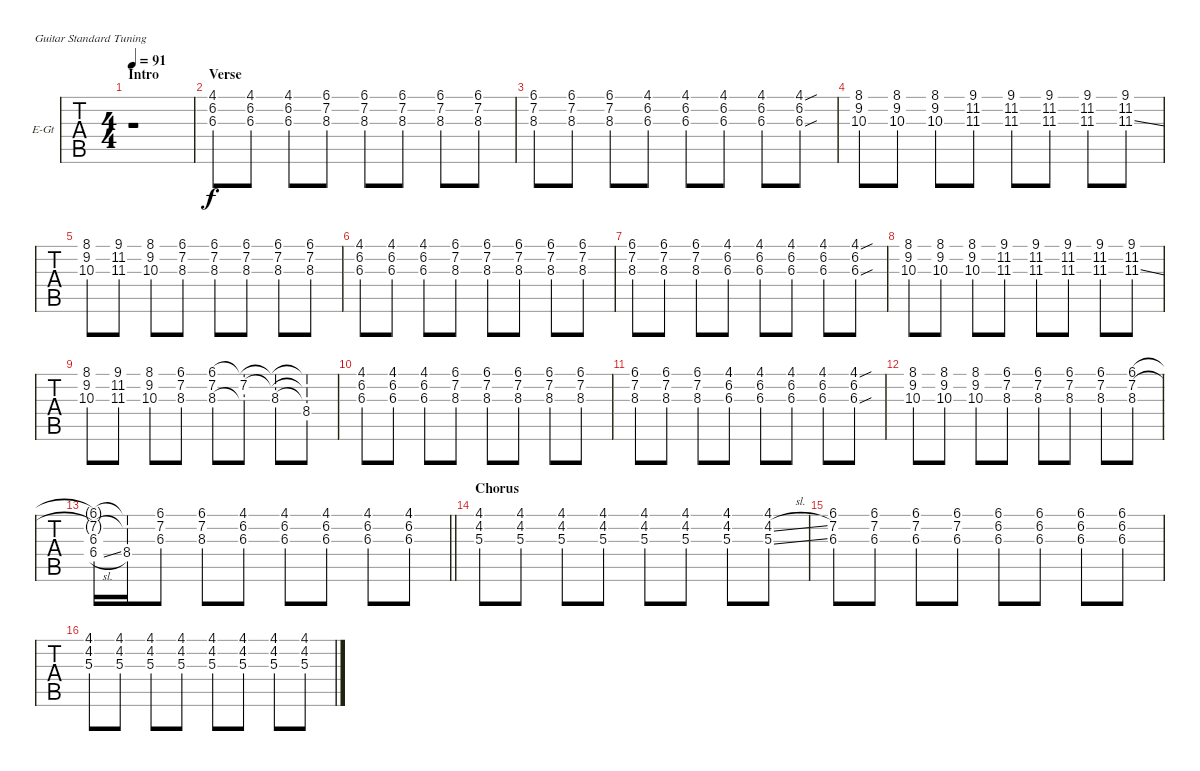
\bracketExtendMode groupsimilarinstruments
\firstSystemTrackNameOrientation horizontal
\otherSystemsTrackNameOrientation horizontal
\track ("Nick" "E-Gt") {instrument electricguitarjazz}
\staff {tabs}
\tuning (E4 B3 G3 D3 A2 E2)
\ts (4 4)
\section ("" "Intro")
\tempo 91
\clef g2
\ks c
r.1{dy f instrument electricguitarjazz} |
\section ("" "Verse")
(4.1 6.2 6.3).8 (4.1 6.2 6.3).8 (4.1 6.2 6.3).8 (6.1 7.2 8.3).8 (6.1 7.2 8.3).8 (6.1 7.2 8.3).8 (6.1 7.2 8.3).8 (6.1 7.2 8.3).8 |
(6.1 7.2 8.3).8 (6.1 7.2 8.3).8 (6.1 7.2 8.3).8 (4.1 6.2 6.3).8 (4.1 6.2 6.3).8 (4.1 6.2 6.3).8 (4.1 6.2 6.3).8 (4.1{sou} 6.2 6.3{sou}).8 |
(8.1 9.2 10.3).8 (8.1 9.2 10.3).8 (8.1 9.2 10.3).8 (9.1 11.2 11.3).8 (9.1 11.2 11.3).8 (9.1 11.2 11.3).8 (9.1 11.2 11.3).8 (9.1 11.2 11.3{ss}).8 |
(8.1 9.2 10.3).8 (9.1 11.2 11.3).8 (8.1 9.2 10.3).8 (6.1 7.2 8.3).8 (6.1 7.2 8.3).8 (6.1 7.2 8.3).8 (6.1 7.2 8.3).8 (6.1 7.2 8.3).8 |
(4.1 6.2 6.3).8 (4.1 6.2 6.3).8 (4.1 6.2 6.3).8 (6.1 7.2 8.3).8 (6.1 7.2 8.3).8 (6.1 7.2 8.3).8 (6.1 7.2 8.3).8 (6.1 7.2 8.3).8 |
(6.1 7.2 8.3).8 (6.1 7.2 8.3).8 (6.1 7.2 8.3).8 (4.1 6.2 6.3).8 (4.1 6.2 6.3).8 (4.1 6.2 6.3).8 (4.1 6.2 6.3).8 (4.1{sou} 6.2 6.3{sou}).8 |
(8.1 9.2 10.3).8 (8.1 9.2 10.3).8 (8.1 9.2 10.3).8 (9.1 11.2 11.3).8 (9.1 11.2 11.3).8 (9.1 11.2 11.3).8 (9.1 11.2 11.3).8 (9.1 11.2 11.3{ss}).8 |
(8.1 9.2 10.3).8 (9.1 11.2 11.3).8 (8.1 9.2 10.3).8 (6.1 7.2 8.3).8 (6.1 7.2 8.3).8 (7.2{ac} 8.3{t} 6.1{t}).8 (8.3{ac} 6.1{t} 7.2{t}).8 (6.1{t} 7.2{t} 8.3{t} 8.4).8 |
(4.1 6.2 6.3).8 (4.1 6.2 6.3).8 (4.1 6.2 6.3).8 (6.1 7.2 8.3).8 (6.1 7.2 8.3).8 (6.1 7.2 8.3).8 (6.1 7.2 8.3).8 (6.1 7.2 8.3).8 |
(6.1 7.2 8.3).8 (6.1 7.2 8.3).8 (6.1 7.2 8.3).8 (4.1 6.2 6.3).8 (4.1 6.2 6.3).8 (4.1 6.2 6.3).8 (4.1 6.2 6.3).8 (4.1{sou} 6.2 6.3{sou}).8 |
(8.1 9.2 10.3).8 (8.1 9.2 10.3).8 (8.1 9.2 10.3).8 (6.1 7.2 8.3).8 (6.1 7.2 8.3).8 (6.1 7.2 8.3).8 (6.1 7.2 8.3).8 (6.1 7.2 8.3).8 |
\barLineRight lightlight
(6.3{ac} 6.4{sl ac} 6.1{t} 7.2{t}).16 (6.1{t} 7.2{t} 8.4{ac}).16 (6.1 7.2 6.3{ac}).8 (6.1 7.2 8.3{ac}).8 (4.1 6.2 6.3{hac}).8 (4.1 6.2 6.3{hac}).8 (4.1 6.2 6.3{ac}).8 (4.1 6.2 6.3{ac}).8 (4.1 6.2 6.3{ac}).8 |
\section ("" "Chorus")
(4.1 4.2 5.3).8 (4.1 4.2 5.3).8 (4.1 4.2 5.3).8 (4.1 4.2 5.3).8 (4.1 4.2 5.3).8 (4.1 4.2 5.3).8 (4.1 4.2 5.3).8 (4.1 4.2{sl} 5.3{sl}).8 |
(6.1 7.2{hac} 6.3).8 (6.1 7.2{hac} 6.3).8 (6.1 7.2{hac} 6.3).8 (6.1 7.2{hac} 6.3).8 (6.1 6.2{hac} 6.3).8 (6.1 6.2{hac} 6.3).8 (6.1 6.2{hac} 6.3).8 (6.1 6.2{hac} 6.3).8 |
(4.1 4.2 5.3).8 (4.1 4.2 5.3).8 (4.1 4.2 5.3).8 (4.1 4.2 5.3).8 (4.1 4.2 5.3).8 (4.1 4.2 5.3).8 (4.1 4.2 5.3).8 (4.1 4.2{sl} 5.3{sl}).8
